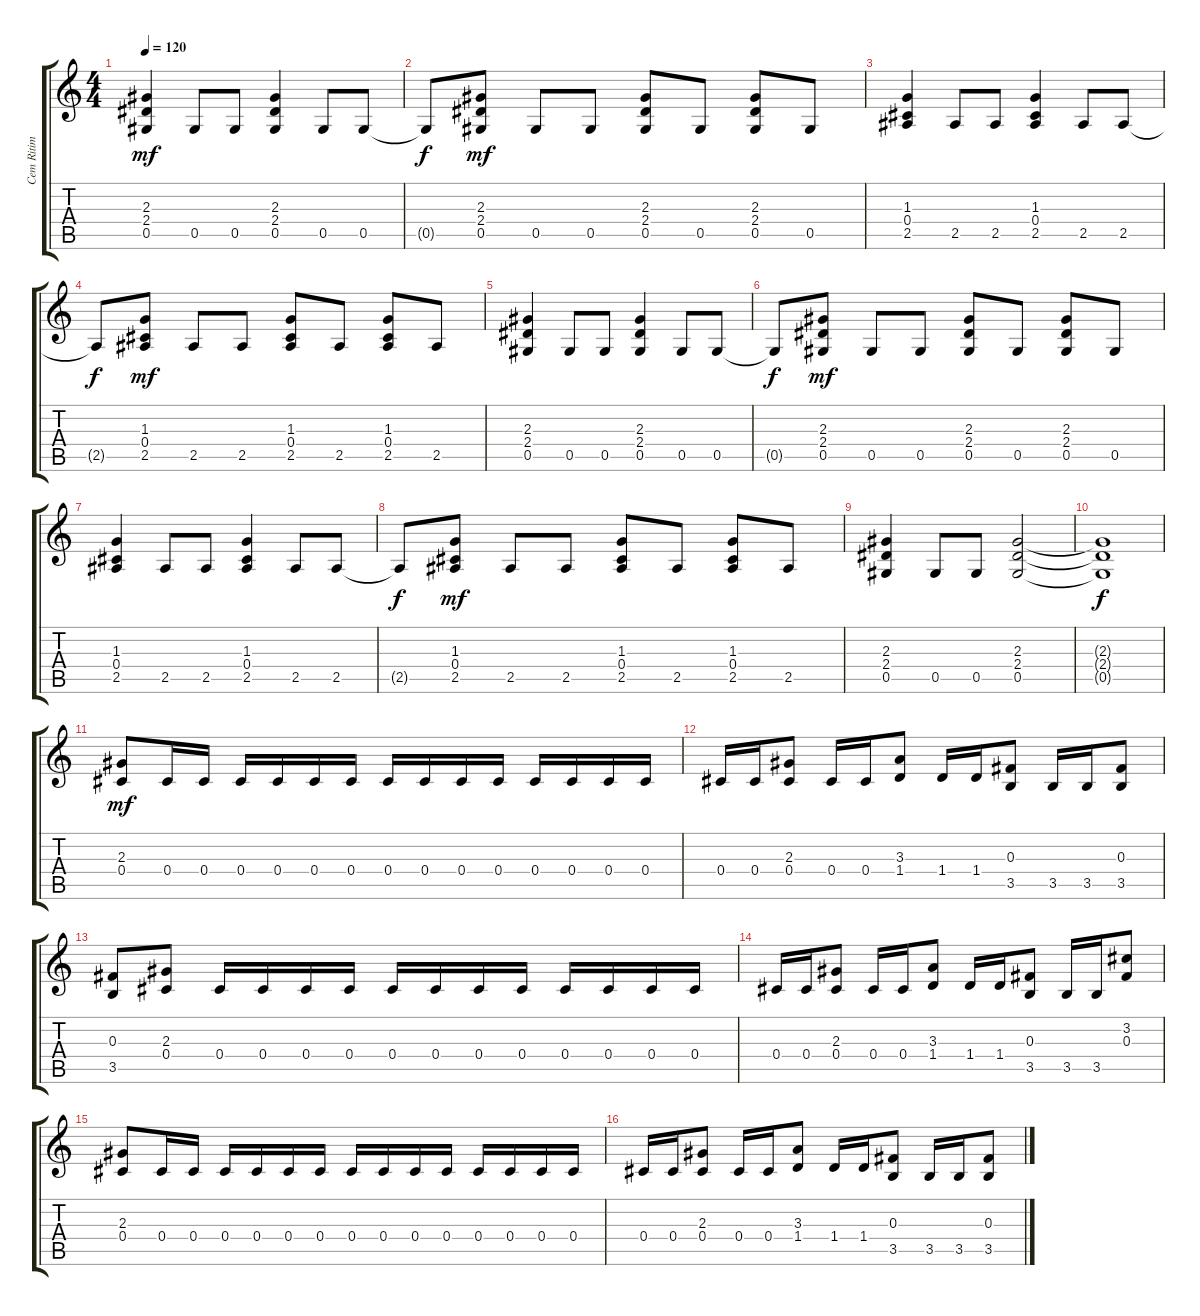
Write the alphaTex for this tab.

\track ("Cem Ritim Gitar" "Cem Ritim ") {instrument distortionguitar}
\staff {score tabs}
\tuning (Eb4 Bb3 Gb3 Db3 Ab2 Eb2) {hide}
\ts (4 4)
\tempo 120
\clef g2
\ks c
(2.3 2.4 0.5).4{dy mf} 0.5.8 0.5.8 (2.3 2.4 0.5).4 0.5.8 0.5.8 |
0.5{t}.8{dy f} (2.3 2.4 0.5).8{dy mf} 0.5.8 0.5.8 (2.3 2.4 0.5).8 0.5.8 (2.3 2.4 0.5).8 0.5.8 |
(1.3 0.4 2.5).4 2.5.8 2.5.8 (1.3 0.4 2.5).4 2.5.8 2.5.8 |
2.5{t}.8{dy f} (1.3 0.4 2.5).8{dy mf} 2.5.8 2.5.8 (1.3 0.4 2.5).8 2.5.8 (1.3 0.4 2.5).8 2.5.8 |
(2.3 2.4 0.5).4 0.5.8 0.5.8 (2.3 2.4 0.5).4 0.5.8 0.5.8 |
0.5{t}.8{dy f} (2.3 2.4 0.5).8{dy mf} 0.5.8 0.5.8 (2.3 2.4 0.5).8 0.5.8 (2.3 2.4 0.5).8 0.5.8 |
(1.3 0.4 2.5).4 2.5.8 2.5.8 (1.3 0.4 2.5).4 2.5.8 2.5.8 |
2.5{t}.8{dy f} (1.3 0.4 2.5).8{dy mf} 2.5.8 2.5.8 (1.3 0.4 2.5).8 2.5.8 (1.3 0.4 2.5).8 2.5.8 |
(2.3 2.4 0.5).4 0.5.8 0.5.8 (2.3 2.4 0.5).2 |
(2.3{t} 2.4{t} 0.5{t}).1{dy f} |
(2.3 0.4).8{dy mf} 0.4.16 0.4.16 0.4.16 0.4.16 0.4.16 0.4.16 0.4.16 0.4.16 0.4.16 0.4.16 0.4.16 0.4.16 0.4.16 0.4.16 |
0.4.16 0.4.16 (2.3 0.4).8 0.4.16 0.4.16 (3.3 1.4).8 1.4.16 1.4.16 (0.3 3.5).8 3.5.16 3.5.16 (0.3 3.5).8 |
(0.3 3.5).8 (2.3 0.4).8 0.4.16 0.4.16 0.4.16 0.4.16 0.4.16 0.4.16 0.4.16 0.4.16 0.4.16 0.4.16 0.4.16 0.4.16 |
0.4.16 0.4.16 (2.3 0.4).8 0.4.16 0.4.16 (3.3 1.4).8 1.4.16 1.4.16 (0.3 3.5).8 3.5.16 3.5.16 (3.2 0.3).8 |
(2.3 0.4).8 0.4.16 0.4.16 0.4.16 0.4.16 0.4.16 0.4.16 0.4.16 0.4.16 0.4.16 0.4.16 0.4.16 0.4.16 0.4.16 0.4.16 |
0.4.16 0.4.16 (2.3 0.4).8 0.4.16 0.4.16 (3.3 1.4).8 1.4.16 1.4.16 (0.3 3.5).8 3.5.16 3.5.16 (0.3 3.5).8
